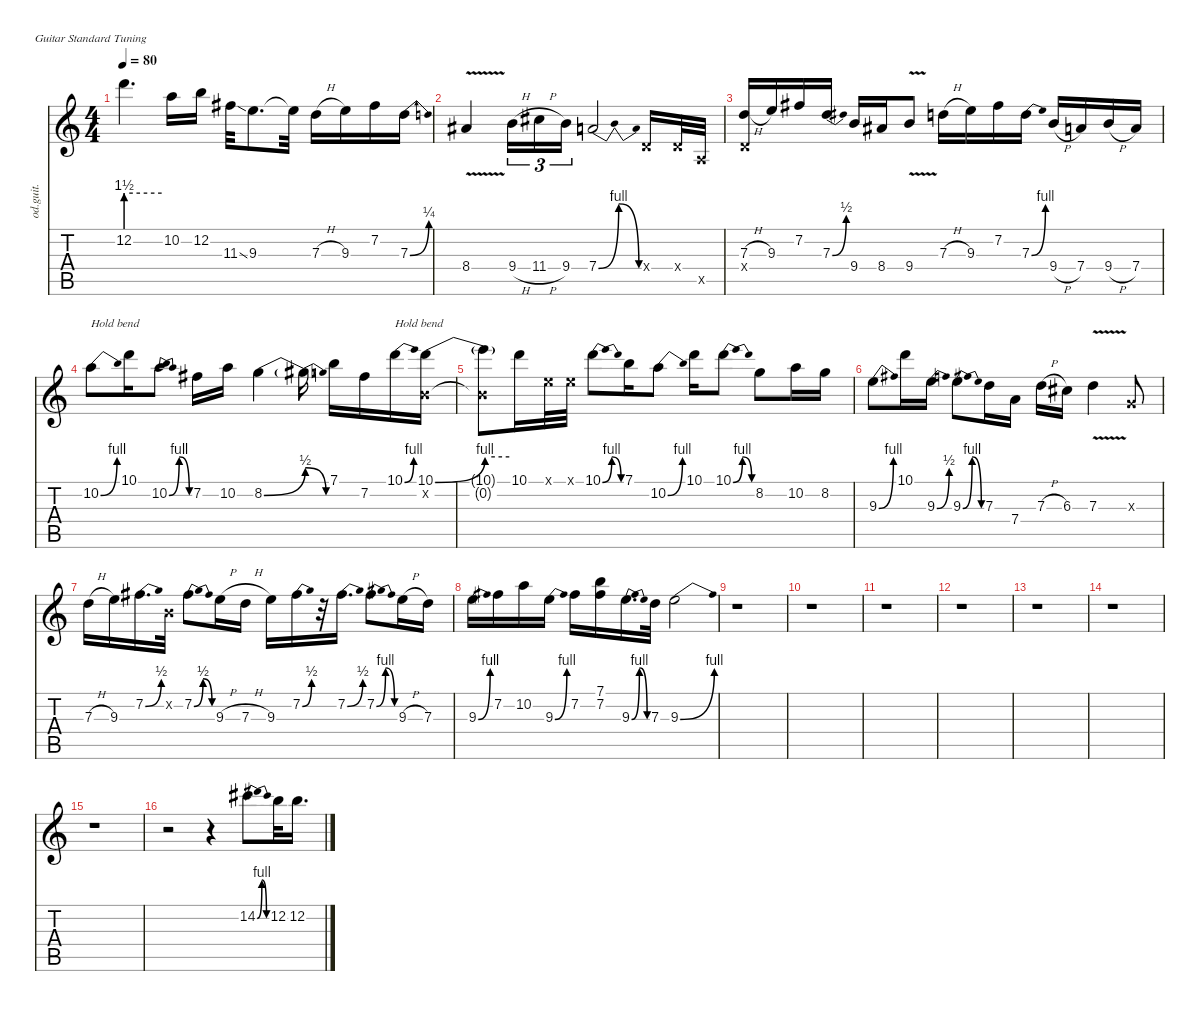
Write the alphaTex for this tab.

\defaultSystemsLayout 4
\hideDynamics
\bracketExtendMode nobrackets
\track ("Guitar solo 1 (4, 7)" "od.guit.") {instrument overdrivenguitar}
\staff {score tabs}
\tuning (E4 B3 G3 D3 A2 E2)
\ts (4 4)
\tempo 80
\clef g2
\ks c
12.2{be (hold 0 6 60 6) t}.4{d dy f beam Down} 10.2.16{beam Down} 12.2.16{beam Down} 11.3{ss acc #}.32{beam Down} 9.3.8{d beam Down} 9.3{t}.32{beam Down} 7.3{h}.16{beam Down} 9.3.16{beam Down} 7.2{acc #}.16{beam Down} 7.3{be (bend 0 0 30 1)}.16{beam Down} |
8.4{v acc #}.4{beam Up} 9.4{h}.16{tu (3 2) beam Down} 11.4{h acc #}.16{tu (3 2) beam Down} 9.4.16{tu (3 2) beam Down} 7.4{be (bendrelease 0 0 15 4 30 4 45 0)}.2{beam Up} 0.4{x}.16{beam Up} 0.4{x}.32{beam Up} 0.5{x}.32{beam Up} |
(7.3{h} 0.4{x}).16{beam Up} 9.3.16{beam Up} 7.2{acc #}.16{beam Up} 7.3{be (bend 0 0 30 2)}.16{beam Up} 9.4.16{beam Up} 8.4{acc #}.16{beam Up} 9.4{v}.8{beam Up} 7.3{h}.16{beam Down} 9.3.16{beam Down} 7.2{acc #}.16{beam Down} 7.3{be (bend 0 0 30 4)}.16{beam Down} 9.4{h}.16{beam Up} 7.4.16{beam Up} 9.4{h}.16{beam Up} 7.4.16{beam Up} |
10.2{be (bend 0 0 30 4)}.8{txt "Hold bend" beam Down} 10.1.16{beam Down} 10.2{be (bendrelease 0 0 15 4 30 4 45 0)}.8{beam Down} 7.2{acc #}.16{beam Down} 10.2.16{beam Down} 8.2{be (bend 0 0 60 2)}.4{beam Down} 8.2{be (release 0 2 60 0) t}.16{beam Down} 7.1.16{beam Down} 7.2{acc #}.16{beam Down} 10.1{be (bend 0 0 30 4)}.16{txt "Hold bend" beam Down} (10.1{be (bend 0 0 60 4)} 0.2{x}).16{beam Down} |
(10.1{be (hold 0 4 60 4) t} 0.2{x t}).8{beam Down} 10.1.16{beam Down} 0.1{x}.32{beam Down} 0.1{x}.32{beam Down} 10.1{be (bendrelease 0 0 15 4 30 4 45 0)}.8{beam Down} 7.1.16{beam Down} 10.2{be (bend 0 0 30 4)}.8{beam Down} 10.1.16{beam Down} 10.1{be (bendrelease 0 0 15 4 30 4 45 0)}.8{beam Down} 8.2.8{beam Down} 10.2.16{beam Down} 8.2.16{beam Down} |
9.3{be (bend 0 0 30 4)}.8{beam Down} 10.1.16{beam Down} 9.3{be (bend 0 0 30 2)}.16{beam Down} 9.3{be (bendrelease 0 0 15 4 30 4 45 0)}.8{beam Down} 7.3.16{beam Down} 7.4.16{beam Down} 7.3{h}.16{beam Down} 6.3{acc #}.16{beam Down} 7.3{v}.4{beam Down} 0.3{x}.8{beam Up} |
7.3{h}.16{beam Down} 9.3.16{beam Down} 7.2{be (bend 0 0 30 2) acc #}.16{d beam Down} 0.2{x}.32{beam Down} 7.2{be (bendrelease 0 0 15 2 30 2 45 0) acc #}.8{beam Down} 9.3{h}.16{beam Down} 7.3{h}.16{beam Down} 9.3.16{beam Down} 7.2{be (bend 0 0 30 2) acc #}.16{beam Down} r.32{beam Down} 7.2{be (bend 0 0 30 2) acc #}.16{d beam Down} 7.2{be (bendrelease 0 0 15 4 30 4 45 0) acc #}.8{beam Down} 9.3{h}.16{beam Down} 7.3.16{beam Down} |
9.3{be (bend 0 0 30 4)}.16{beam Down} 7.2{acc #}.16{beam Down} 10.2.16{beam Down} 9.3{be (bend 0 0 30 4)}.16{beam Down} 7.2{acc #}.16{beam Down} (7.1 7.2{acc #}).16{beam Down} 9.3{be (bendrelease 0 0 15 4 30 4 45 0)}.16{d beam Down} 7.3.32{beam Down} 9.3{be (bend 0 0 30 4)}.2{beam Down} |
r.1{beam Down} |
r.1{beam Down} |
r.1{beam Down} |
r.1{beam Down} |
r.1{beam Down} |
r.1{beam Down} |
r.1{beam Down} |
r.2{beam Down} r.4{beam Down} 14.2{be (bendrelease 0 0 15 4 30 4 45 0) acc #}.8{beam Down} 12.2.32{beam Down} 12.2.16{d beam Down}
